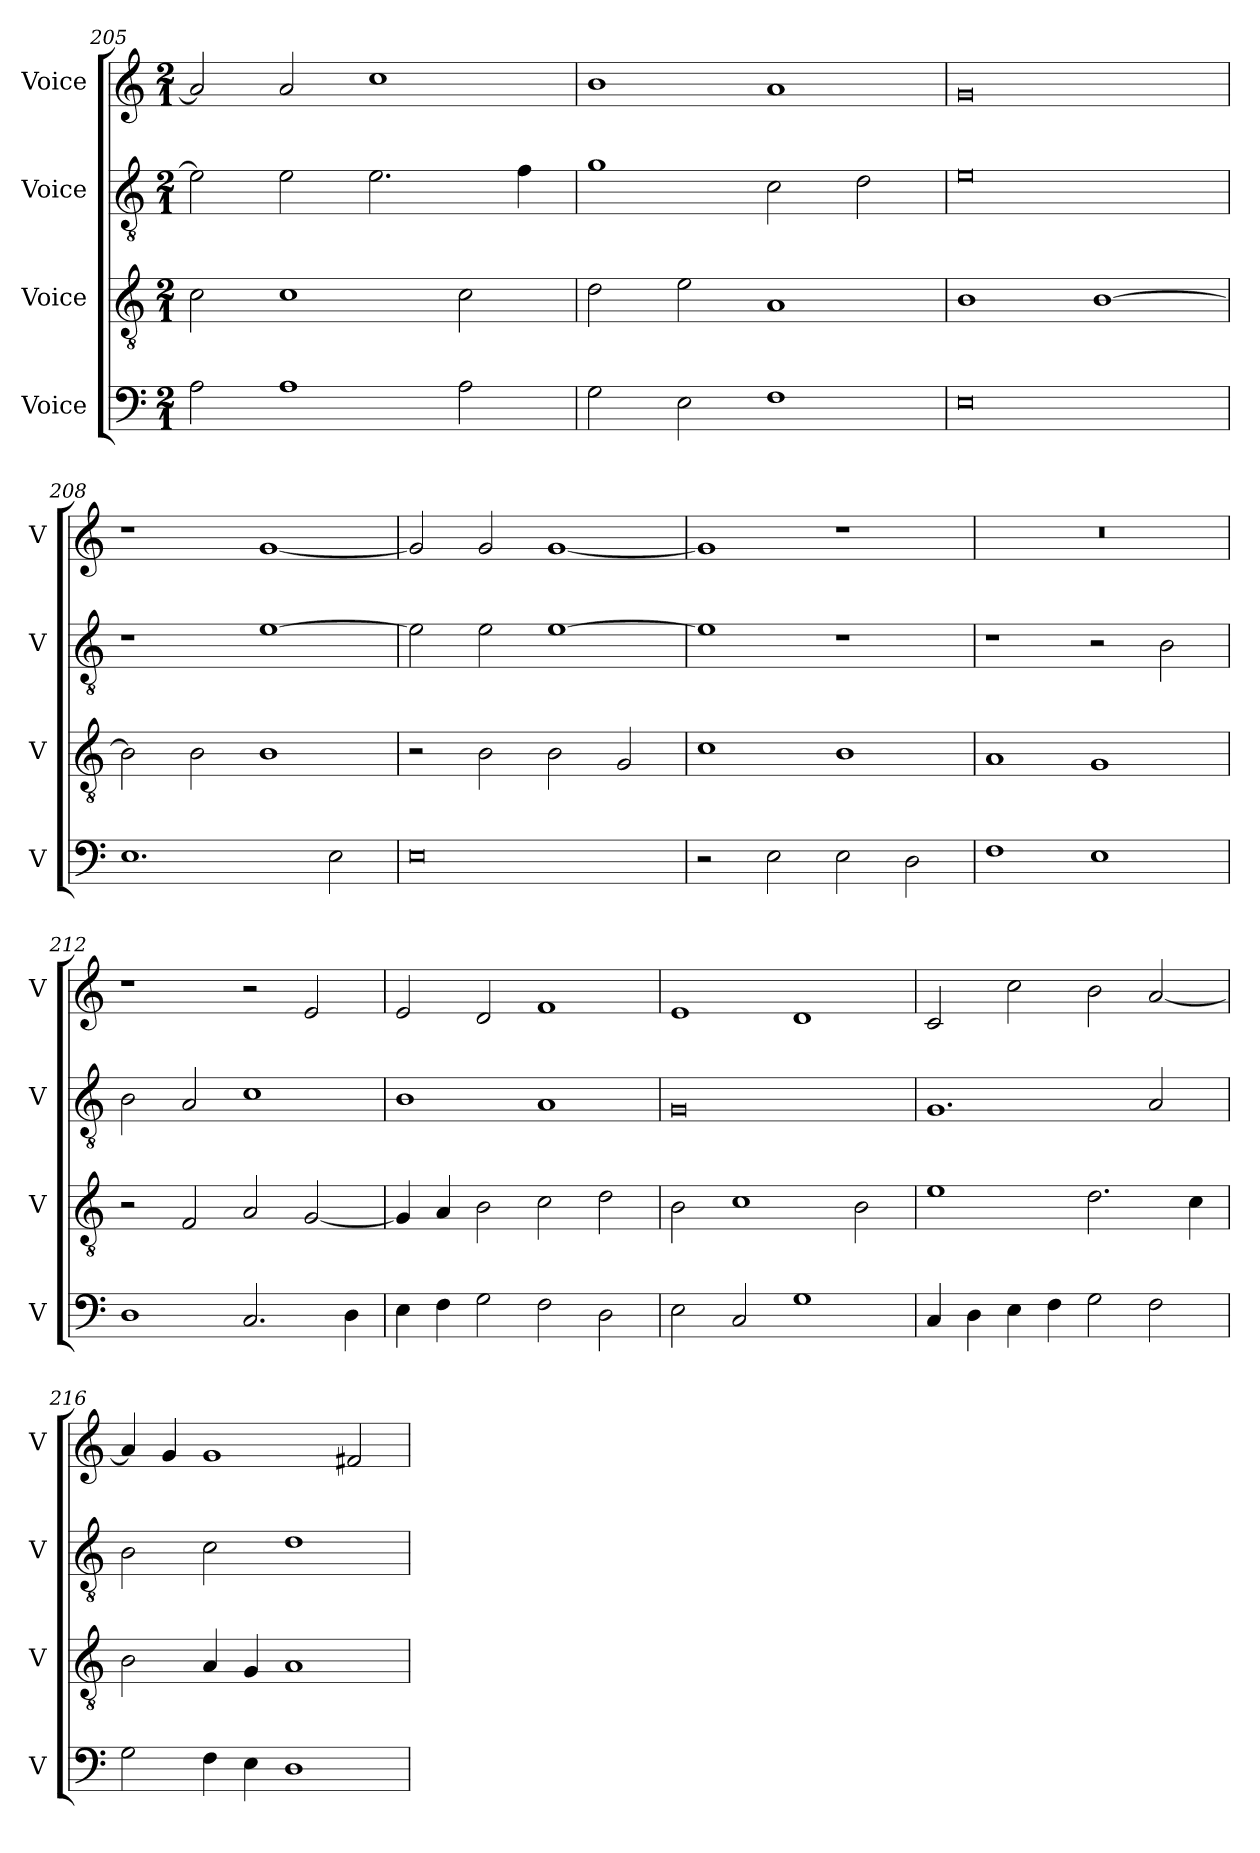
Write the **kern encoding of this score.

**kern	**kern	**kern	**kern
*part4	*part3	*part2	*part1
*staff4	*staff3	*staff2	*staff1
*I"Voice	*I"Voice	*I"Voice	*I"Voice
*I'V	*I'V	*I'V	*I'V
*clefF4	*clefGv2	*clefGv2	*clefG2
*k[]	*k[]	*k[]	*k[]
*M2/1	*M2/1	*M2/1	*M2/1
=205	=205	=205	=205
2A\	2c\	2e\]	2a/]
1A	1c	2e\	2a/
.	.	2.e\	1cc
2A\	2c\	.	.
.	.	4f\	.
!!LO:LB:g=z
=206	=206	=206	=206
2G\	2d\	1g	1b
2E\	2e\	.	.
1F	1A	2c\	1a
.	.	2d\	.
=207	=207	=207	=207
0E	1B	0e	0g
.	[1B	.	.
=208	=208	=208	=208
1.E	2B\]	1r	1r
.	2B\	.	.
.	1B	[1e	[1g
2E\	.	.	.
=209	=209	=209	=209
0E	2r	2e\]	2g/]
.	2B\	2e\	2g/
.	2B\	[1e	[1g
.	2G/	.	.
!!LO:PB:g=z
=210	=210	=210	=210
2r	1c	1e]	1g]
2E\	.	.	.
2E\	1B	1r	1r
2D\	.	.	.
=211	=211	=211	=211
1F	1A	1r	0r
1E	1G	2r	.
.	.	2B\	.
=212	=212	=212	=212
1D	2r	2B\	1r
.	2F/	2A/	.
2.C/	2A/	1c	2r
.	[2G/	.	2e/
4D\	.	.	.
=213	=213	=213	=213
4E\	4G/]	1B	2e/
4F\	4A/	.	.
2G\	2B\	.	2d/
2F\	2c\	1A	1f
2D\	2d\	.	.
!!LO:LB:g=z
=214	=214	=214	=214
2E\	2B\	0G	1e
2C/	1c	.	.
1G	.	.	1d
.	2B\	.	.
=215	=215	=215	=215
4C/	1e	1.G	2c/
4D\	.	.	.
4E\	.	.	2cc\
4F\	.	.	.
2G\	2.d\	.	2b\
2F\	.	2A/	[2a/
.	4c\	.	.
=216	=216	=216	=216
2G\	2B\	2B\	4a/]
.	.	.	4g/
4F\	4A/	2c\	1g
4E\	4G/	.	.
1D	1A	1d	.
.	.	.	2f#X/
=	=	=	=
*-	*-	*-	*-
